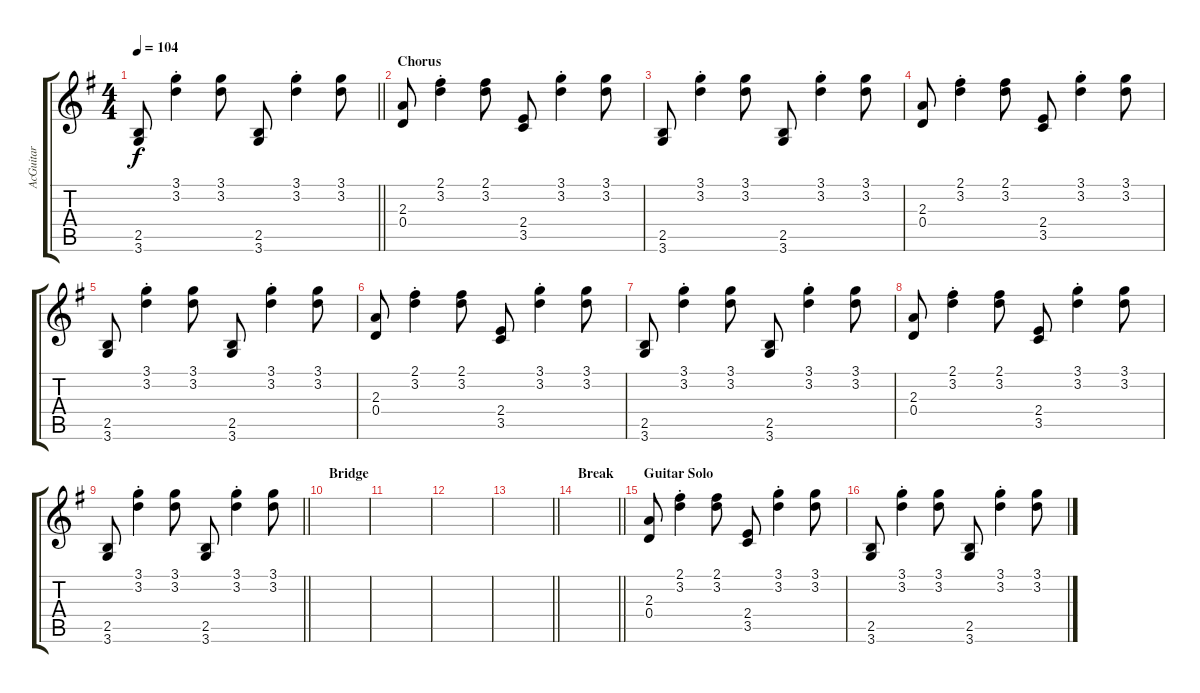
\track ("AcGuitar" "AcGuitar") {instrument acousticguitarsteel}
\staff {score tabs}
\tuning (E4 B3 G3 D3 A2 E2) {hide}
\ts (4 4)
\tempo 104
\clef g2
\barLineRight lightlight
\ks g
(2.5 3.6).8{dy f} (3.1{st} 3.2{st}).4 (3.1 3.2).8 (2.5 3.6).8 (3.1{st} 3.2{st}).4 (3.1 3.2).8 |
\section ("" "Chorus")
(2.3 0.4).8 (2.1{st} 3.2{st}).4 (2.1 3.2).8 (2.4 3.5).8 (3.1{st} 3.2{st}).4 (3.1 3.2).8 |
(2.5 3.6).8 (3.1{st} 3.2{st}).4 (3.1 3.2).8 (2.5 3.6).8 (3.1{st} 3.2{st}).4 (3.1 3.2).8 |
(2.3 0.4).8 (2.1{st} 3.2{st}).4 (2.1 3.2).8 (2.4 3.5).8 (3.1{st} 3.2{st}).4 (3.1 3.2).8 |
(2.5 3.6).8 (3.1{st} 3.2{st}).4 (3.1 3.2).8 (2.5 3.6).8 (3.1{st} 3.2{st}).4 (3.1 3.2).8 |
(2.3 0.4).8 (2.1{st} 3.2{st}).4 (2.1 3.2).8 (2.4 3.5).8 (3.1{st} 3.2{st}).4 (3.1 3.2).8 |
(2.5 3.6).8 (3.1{st} 3.2{st}).4 (3.1 3.2).8 (2.5 3.6).8 (3.1{st} 3.2{st}).4 (3.1 3.2).8 |
(2.3 0.4).8 (2.1{st} 3.2{st}).4 (2.1 3.2).8 (2.4 3.5).8 (3.1{st} 3.2{st}).4 (3.1 3.2).8 |
\barLineRight lightlight
(2.5 3.6).8 (3.1{st} 3.2{st}).4 (3.1 3.2).8 (2.5 3.6).8 (3.1{st} 3.2{st}).4 (3.1 3.2).8 |
\section ("" "Bridge")
|
|
|
\barLineRight lightlight
|
\section ("" "Break")
\barLineRight lightlight
|
\section ("" "Guitar Solo")
(2.3 0.4).8 (2.1{st} 3.2{st}).4 (2.1 3.2).8 (2.4 3.5).8 (3.1{st} 3.2{st}).4 (3.1 3.2).8 |
(2.5 3.6).8 (3.1{st} 3.2{st}).4 (3.1 3.2).8 (2.5 3.6).8 (3.1{st} 3.2{st}).4 (3.1 3.2).8
